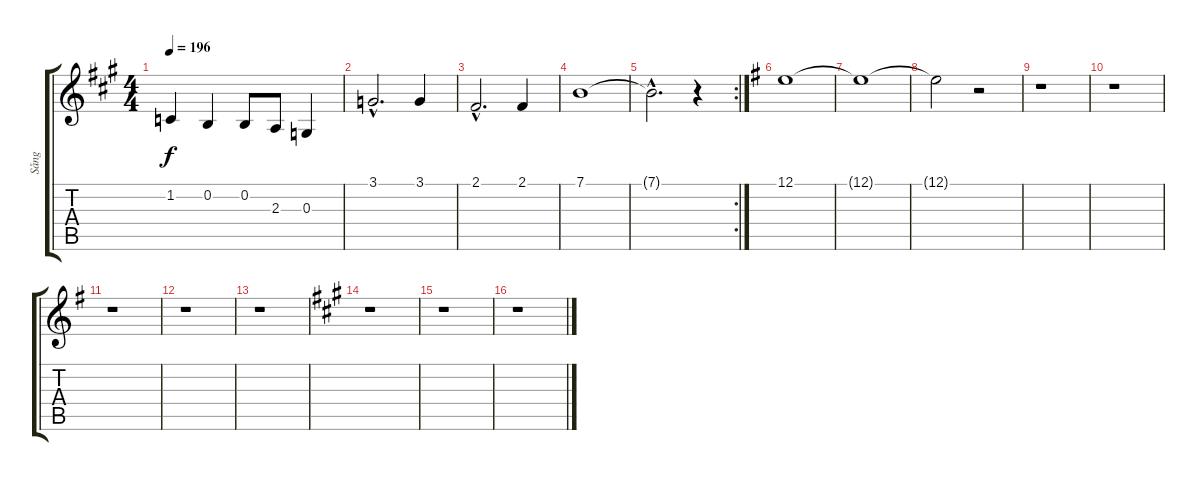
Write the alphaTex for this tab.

\track ("Sång" "Sång") {instrument altosax}
\staff {score tabs}
\tuning (E4 B3 G3 D3 A2 E2) {hide}
\ts (4 4)
\tempo 196
\clef g2
\ks a
1.2.4{dy f} 0.2.4 0.2.8 2.3.8 0.3.4 |
3.1{hac}.2{d} 3.1.4 |
2.1{hac}.2{d} 2.1.4 |
7.1.1 |
\rc 2
7.1{hac t}.2{d} r.4 |
\ks g
12.1.1 |
12.1{t}.1 |
12.1{t}.2 r.2 |
r.1 |
r.1 |
r.1 |
r.1 |
r.1 |
\ks a
r.1 |
r.1 |
r.1
